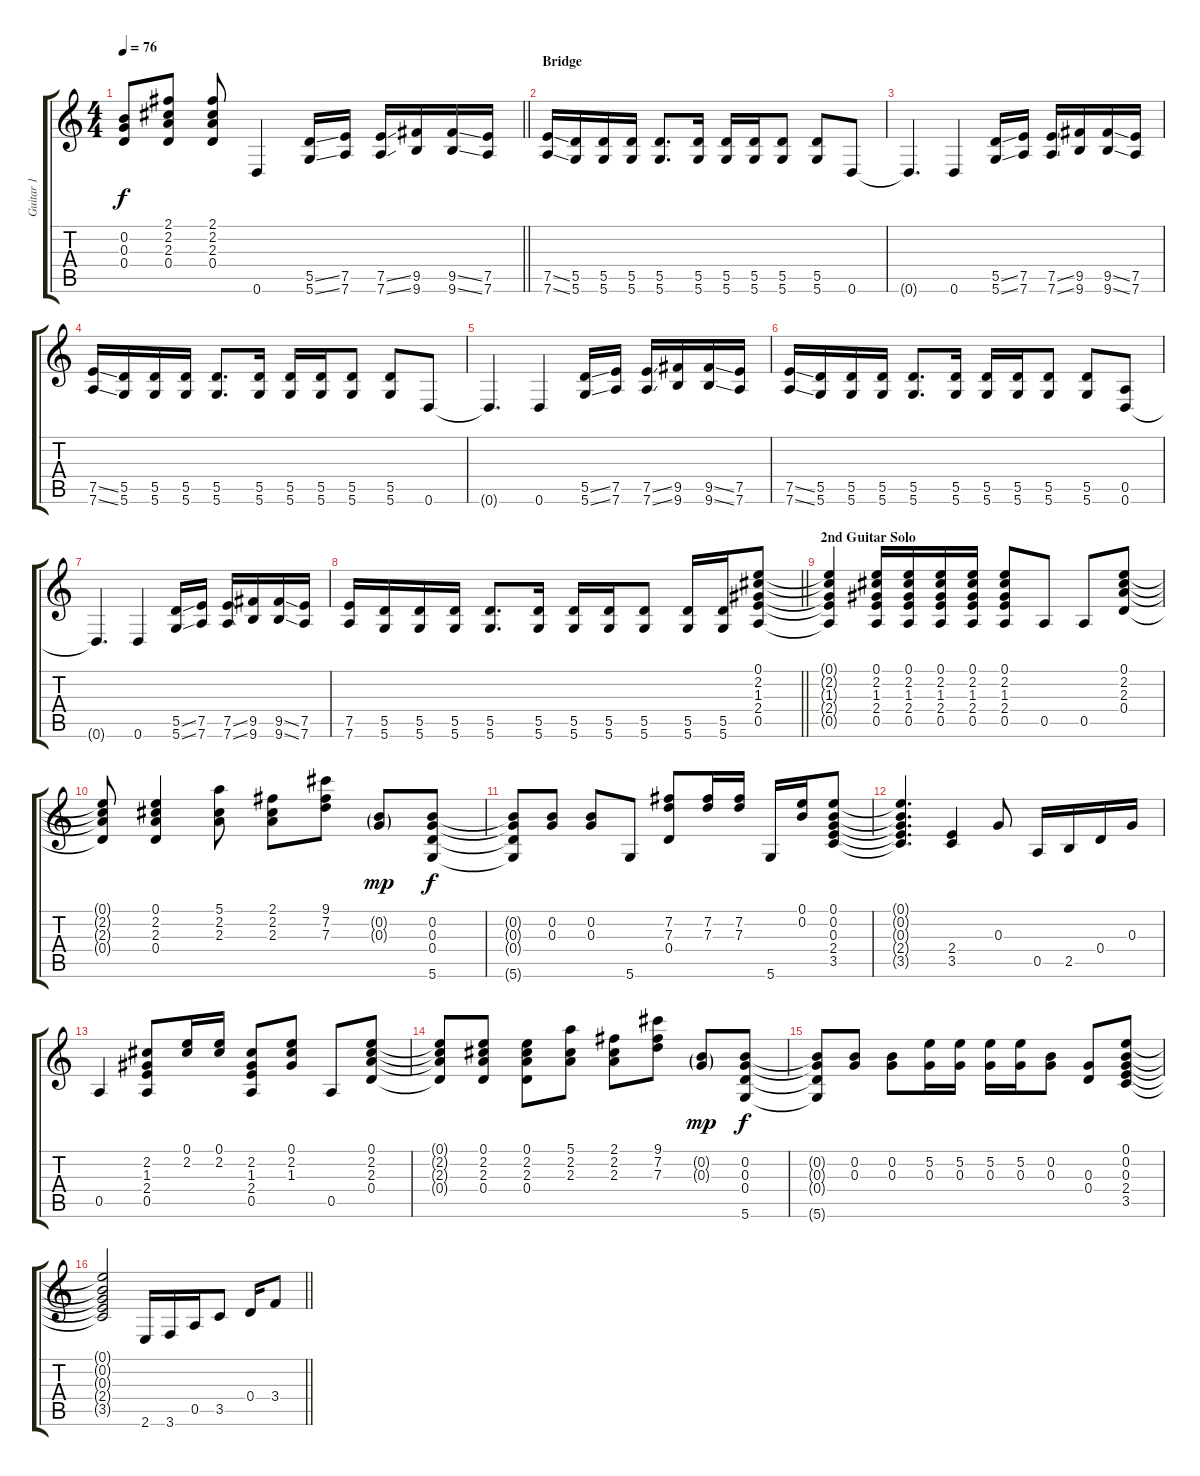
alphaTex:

\track ("Guitar 1" "Guitar 1") {instrument electricguitarclean}
\staff {score tabs}
\tuning (E4 B3 G3 D3 A2 D2) {hide}
\ts (4 4)
\tempo 76
\clef g2
\barLineRight lightlight
\ks c
(0.2{t} 0.3{t} 0.4{t}).8{dy f} (2.1 2.2 2.3 0.4).8 (2.1 2.2 2.3 0.4).8 0.6.4 (5.5{ss} 5.6{ss}).16 (7.5 7.6).16 (7.5{ss} 7.6{ss}).16 (9.5 9.6).16 (9.5{ss} 9.6{ss}).16 (7.5 7.6).16 |
\section ("" "Bridge")
(7.5{ss} 7.6{ss}).16 (5.5 5.6).16 (5.5 5.6).16 (5.5 5.6).16 (5.5 5.6).8{d} (5.5 5.6).16 (5.5 5.6).16 (5.5 5.6).16 (5.5 5.6).8 (5.5 5.6).8 0.6.8 |
0.6{t}.4{d} 0.6.4 (5.5{ss} 5.6{ss}).16 (7.5 7.6).16 (7.5{ss} 7.6{ss}).16 (9.5 9.6).16 (9.5{ss} 9.6{ss}).16 (7.5 7.6).16 |
(7.5{ss} 7.6{ss}).16 (5.5 5.6).16 (5.5 5.6).16 (5.5 5.6).16 (5.5 5.6).8{d} (5.5 5.6).16 (5.5 5.6).16 (5.5 5.6).16 (5.5 5.6).8 (5.5 5.6).8 0.6.8 |
0.6{t}.4{d} 0.6.4 (5.5{ss} 5.6{ss}).16 (7.5 7.6).16 (7.5{ss} 7.6{ss}).16 (9.5 9.6).16 (9.5{ss} 9.6{ss}).16 (7.5 7.6).16 |
(7.5{ss} 7.6{ss}).16 (5.5 5.6).16 (5.5 5.6).16 (5.5 5.6).16 (5.5 5.6).8{d} (5.5 5.6).16 (5.5 5.6).16 (5.5 5.6).16 (5.5 5.6).8 (5.5 5.6).8 (0.5 0.6).8 |
0.6{t}.4{d} 0.6.4 (5.5{ss} 5.6{ss}).16 (7.5 7.6).16 (7.5{ss} 7.6{ss}).16 (9.5 9.6).16 (9.5{ss} 9.6{ss}).16 (7.5 7.6).16 |
\barLineRight lightlight
(7.5 7.6).16 (5.5 5.6).16 (5.5 5.6).16 (5.5 5.6).16 (5.5 5.6).8{d} (5.5 5.6).16 (5.5 5.6).16 (5.5 5.6).16 (5.5 5.6).8 (5.5 5.6).16 (5.5 5.6).16 (0.1 2.2 1.3 2.4 0.5).8 |
\section ("" "2nd Guitar Solo")
(0.1{t} 2.2{t} 1.3{t} 2.4{t} 0.5{t}).4 (0.1 2.2 1.3 2.4 0.5).16 (0.1 2.2 1.3 2.4 0.5).16 (0.1 2.2 1.3 2.4 0.5).16 (0.1 2.2 1.3 2.4 0.5).16 (0.1 2.2 1.3 2.4 0.5).8 0.5.8 0.5.8 (0.1 2.2 2.3 0.4).8 |
(0.1{t} 2.2{t} 2.3{t} 0.4{t}).8 (0.1 2.2 2.3 0.4).4 (5.1 2.2 2.3).8 (2.1 2.2 2.3).8 (9.1 7.2 7.3).8 (0.2{g} 0.3{g}).8{dy mp} (0.2 0.3 0.4 5.6).8{dy f} |
(0.2{t} 0.3{t} 0.4{t} 5.6{t}).8 (0.2 0.3).8 (0.2 0.3).8 5.6.8 (7.2 7.3 0.4).8 (7.2 7.3).16 (7.2 7.3).16 5.6.16 (0.1 0.2).16 (0.1 0.2 0.3 2.4 3.5).8 |
(0.1{t} 0.2{t} 0.3{t} 2.4{t} 3.5{t}).4{d} (2.4 3.5).4 0.3.8 0.5.16 2.5.16 0.4.16 0.3.16 |
0.5.4 (2.2 1.3 2.4 0.5).8 (0.1 2.2).16 (0.1 2.2).16 (2.2 1.3 2.4 0.5).8 (0.1 2.2 1.3).8 0.5.8 (0.1 2.2 2.3 0.4).8 |
(0.1{t} 2.2{t} 2.3{t} 0.4{t}).8 (0.1 2.2 2.3 0.4).8 (0.1 2.2 2.3 0.4).8 (5.1 2.2 2.3).8 (2.1 2.2 2.3).8 (9.1 7.2 7.3).8 (0.2{g} 0.3{g}).8{dy mp} (0.2 0.3 0.4 5.6).8{dy f} |
(0.2{t} 0.3{t} 0.4{t} 5.6{t}).8 (0.2 0.3).8 (0.2 0.3).8 (5.2 0.3).16 (5.2 0.3).16 (5.2 0.3).16 (5.2 0.3).16 (0.2 0.3).8 (0.3 0.4).8 (0.1 0.2 0.3 2.4 3.5).8 |
\barLineRight lightlight
(0.1{t} 0.2{t} 0.3{t} 2.4{t} 3.5{t}).2 2.6.16 3.6.16 0.5.16 3.5.8 0.4.16 3.4.8
